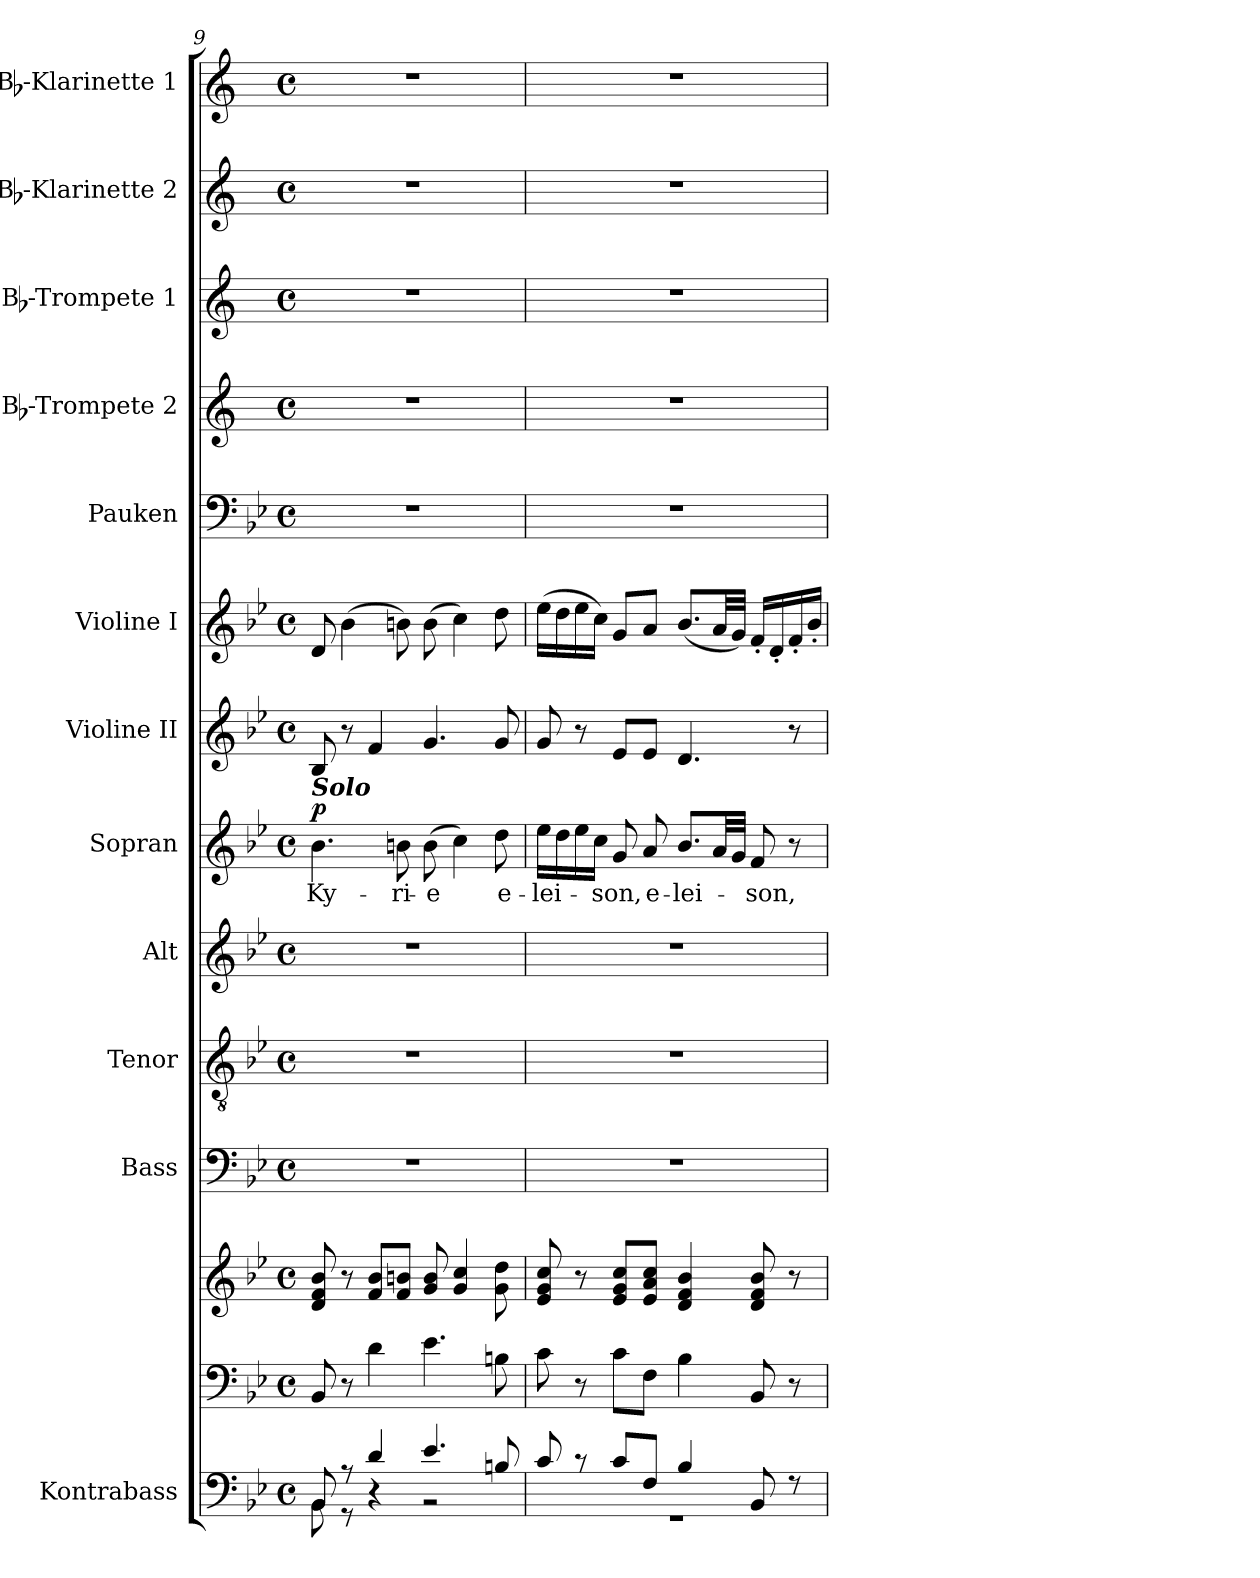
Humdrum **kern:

**kern	**kern	**kern	**kern	**kern	**kern	**kern	**text	**dynam	**kern	**kern	**kern	**kern	**kern	**kern	**kern
*part13	*part12	*part12	*part11	*part10	*part9	*part8	*part8	*part8	*part7	*part6	*part5	*part4	*part3	*part2	*part1
*staff14	*staff13	*staff12	*staff11	*staff10	*staff9	*staff8	*staff8	*staff8	*staff7	*staff6	*staff5	*staff4	*staff3	*staff2	*staff1
*I"Kontrabass	*	*	*I"Bass	*I"Tenor	*I"Alt	*I"Sopran	*	*	*I"Violine II	*I"Violine I	*I"Pauken	*I"Bb-Trompete 2	*I"Bb-Trompete 1	*I"Bb-Klarinette 2	*I"Bb-Klarinette 1
*I'Kb.	*	*	*I'B.	*I'T.	*I'A.	*I'S.	*	*	*I'Vl. II	*I'Vl. I	*I'Pk.	*I'Bb Trp. 2	*I'Bb Trp. 1	*I'Bb Kl. 2	*I'Bb Kl. 1
*clefF4	*clefF4	*clefG2	*clefF4	*clefGv2	*clefG2	*clefG2	*	*	*clefG2	*clefG2	*clefF4	*clefG2	*clefG2	*clefG2	*clefG2
*ITrd7c12	*	*	*	*	*	*	*	*	*	*	*	*ITrd1c2	*ITrd1c2	*ITrd1c2	*ITrd1c2
*k[b-e-]	*k[b-e-]	*k[b-e-]	*k[b-e-]	*k[b-e-]	*k[b-e-]	*k[b-e-]	*	*	*k[b-e-]	*k[b-e-]	*k[b-e-]	*k[b-e-]	*k[b-e-]	*k[b-e-]	*k[b-e-]
*B-:	*B-:	*B-:	*B-:	*B-:	*B-:	*B-:	*	*	*B-:	*B-:	*B-:	*B-:	*B-:	*B-:	*B-:
*M4/4	*M4/4	*M4/4	*M4/4	*M4/4	*M4/4	*M4/4	*	*	*M4/4	*M4/4	*M4/4	*M4/4	*M4/4	*M4/4	*M4/4
*met(c)	*met(c)	*met(c)	*met(c)	*met(c)	*met(c)	*met(c)	*	*	*met(c)	*met(c)	*met(c)	*met(c)	*met(c)	*met(c)	*met(c)
=9	=9	=9	=9	=9	=9	=9	=9	=9	=9	=9	=9	=9	=9	=9	=9
*^	*	*	*	*	*	*	*	*	*	*	*	*	*	*	*
!	!	!	!	!	!	!	!LO:TX:a:Bi:t=Solo	!	!	!	!	!	!	!	!	!
!	!	!	!	!	!	!	!	!LO:LY:b	!LO:DY:a	!	!	!	!	!	!	!
8BBB-/	8BBB-\	8BB-/	8d/ 8f/ 8b-/	1r	1r	1r	4.b-\	Ky-	p	8B-/	8d/	1r	1r	1r	1r	1r
8r	8r	8r	8r	.	.	.	.	.	.	8r	(>4b-\	.	.	.	.	.
4D/	4rC	4d\	8f/ 8b-/L	.	.	.	.	.	.	4f/	.	.	.	.	.	.
!	!	!	!	!	!	!	!	!LO:LY:b	!	!	!	!	!	!	!	!
.	.	.	8f/ 8bn/J	.	.	.	8bn\	-ri-	.	.	8bn\)	.	.	.	.	.
!	!	!	!	!	!	!	!	!LO:LY:b	!	!	!	!	!	!	!	!
4.E-/	2rBB	4.e-\	8g/ 8b/	.	.	.	(>8b\	-e	.	4.g/	(>8b\	.	.	.	.	.
.	.	.	4g/ 4cc/	.	.	.	4cc\)	.	.	.	4cc\)	.	.	.	.	.
!	!	!	!	!	!	!	!	!LO:LY:b	!	!	!	!	!	!	!	!
8BBn/	.	8Bn\	8g\ 8dd\	.	.	.	8dd\	e-	.	8g/	8dd\	.	.	.	.	.
=10	=10	=10	=10	=10	=10	=10	=10	=10	=10	=10	=10	=10	=10	=10	=10	=10
!	!	!	!	!	!	!	!	!LO:LY:b	!	!	!	!	!	!	!	!
8C/	1rGG	8c\	8e-/ 8g/ 8cc/	1r	1r	1r	16ee-\LL	-lei-	.	8g/	(>16ee-\LL	1r	1r	1r	1r	1r
.	.	.	.	.	.	.	16dd\	.	.	.	16dd\	.	.	.	.	.
8rB	.	8r	8r	.	.	.	16ee-\	.	.	8r	16ee-\	.	.	.	.	.
.	.	.	.	.	.	.	16cc\JJ	.	.	.	16cc\JJ)	.	.	.	.	.
!	!	!	!	!	!	!	!	!LO:LY:b	!	!	!	!	!	!	!	!
8C/L	.	8c\L	8e-/ 8g/ 8cc/L	.	.	.	8g/	-son,	.	8e-/L	8g/L	.	.	.	.	.
!	!	!	!	!	!	!	!	!LO:LY:b	!	!	!	!	!	!	!	!
8FF/J	.	8F\J	8e-/ 8a/ 8cc/J	.	.	.	8a/	e-	.	8e-/J	8a/J	.	.	.	.	.
!	!	!	!	!	!	!	!	!LO:LY:b	!	!	!	!	!	!	!	!
4BB-/	.	4B-\	4d/ 4f/ 4b-/	.	.	.	8.b-/L	-lei-	.	4.d/	(<8.b-/L	.	.	.	.	.
.	.	.	.	.	.	.	32a/LL	.	.	.	32a/LL	.	.	.	.	.
.	.	.	.	.	.	.	32g/JJJ	.	.	.	32g/JJJ)	.	.	.	.	.
!	!	!	!	!	!	!	!	!LO:LY:b	!	!	!	!	!	!	!	!
8BBB-/	.	8BB-/	8d/ 8f/ 8b-/	.	.	.	8f/	-son,	.	.	16f'</LL	.	.	.	.	.
.	.	.	.	.	.	.	.	.	.	.	16d'</	.	.	.	.	.
8r	.	8r	8r	.	.	.	8r	.	.	8r	16f'</	.	.	.	.	.
.	.	.	.	.	.	.	.	.	.	.	16b-'</JJ	.	.	.	.	.
*v	*v	*	*	*	*	*	*	*	*	*	*	*	*	*	*	*
=	=	=	=	=	=	=	=	=	=	=	=	=	=	=	=
*-	*-	*-	*-	*-	*-	*-	*-	*-	*-	*-	*-	*-	*-	*-	*-
